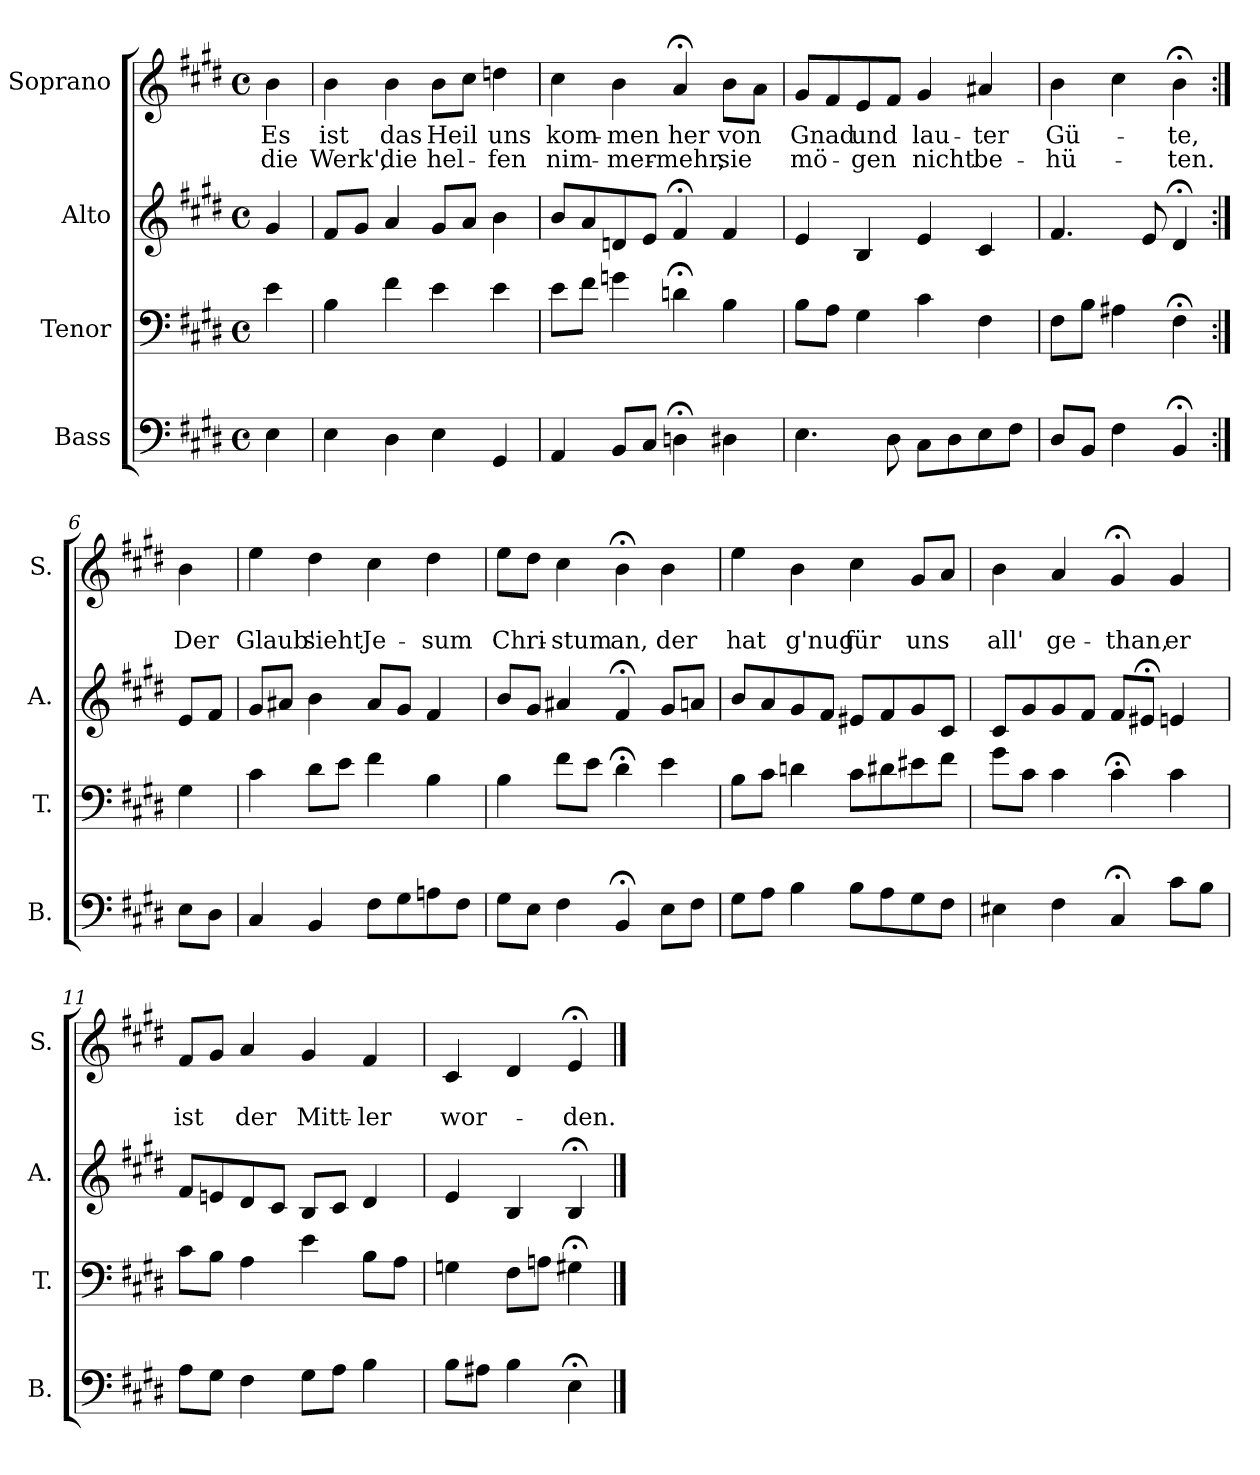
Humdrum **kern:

**kern	**kern	**kern	**kern	**text	**text
*part4	*part3	*part2	*part1	*part1	*part1
*staff4	*staff3	*staff2	*staff1	*staff1	*staff1
*I"Bass	*I"Tenor	*I"Alto	*I"Soprano	*	*
*I'B.	*I'T.	*I'A.	*I'S.	*	*
*clefF4	*clefF4	*clefG2	*clefG2	*	*
*k[f#c#g#d#]	*k[f#c#g#d#]	*k[f#c#g#d#]	*k[f#c#g#d#]	*	*
*E:	*E:	*E:	*E:	*	*
*M4/4	*M4/4	*M4/4	*M4/4	*	*
*met(c)	*met(c)	*met(c)	*met(c)	*	*
=1	=1	=1	=1	=1	=1
!	!	!	!	!LO:LY:b	!LO:LY:b
4E\	4e\	4g#/	4b\	Es	die
=2	=2	=2	=2	=2	=2
!	!	!	!	!LO:LY:b	!LO:LY:b
4E\	4B\	8f#/L	4b\	ist	Werk',
.	.	8g#/J	.	.	.
!	!	!	!	!LO:LY:b	!LO:LY:b
4D#\	4f#\	4a/	4b\	das	die
!	!	!	!	!LO:LY:b	!LO:LY:b
4E\	4e\	8g#/L	8b\L	Heil	hel-
.	.	8a/J	8cc#\J	.	.
!	!	!	!	!LO:LY:b	!LO:LY:b
4GG#/	4e\	4b\	4ddn\	uns	-fen
=3	=3	=3	=3	=3	=3
!	!	!	!	!LO:LY:b	!LO:LY:b
4AA/	8e\L	8b/L	4cc#\	kom-	nim-
.	8f#\J	8a/	.	.	.
!	!	!	!	!LO:LY:b	!LO:LY:b
8BB/L	4gn\	8dn/	4b\	-men	-mer-
8C#/J	.	8e/J	.	.	.
!	!	!	!	!LO:LY:b	!LO:LY:b
4Dn;<\	4dn;<\	4f#;</	4a;</	her	-mehr,
!	!	!	!	!LO:LY:b	!LO:LY:b
4D#X\	4B\	4f#/	8b\L	von	sie
.	.	.	8a\J	.	.
=4	=4	=4	=4	=4	=4
!	!	!	!	!LO:LY:b	!LO:LY:b
4.E\	8B\L	4e/	8g#/L	Gnad	mö-
.	8A\J	.	8f#/	.	.
!	!	!	!	!LO:LY:b	!LO:LY:b
.	4G#\	4B/	8e/	und	-gen
8D#\	.	.	8f#/J	.	.
!	!	!	!	!LO:LY:b	!LO:LY:b
8C#\L	4c#\	4e/	4g#/	lau-	nicht
8D#\	.	.	.	.	.
!	!	!	!	!LO:LY:b	!LO:LY:b
8E\	4F#\	4c#/	4a#X/	-ter	be-
8F#\J	.	.	.	.	.
=5	=5	=5	=5	=5	=5
!	!	!	!	!LO:LY:b	!LO:LY:b
8D#/L	8F#\L	4.f#/	4b\	Gü-	-hü-
8BB/J	8B\J	.	.	.	.
4F#\	4A#X\	.	4cc#\	.	.
.	.	8e/	.	.	.
!	!	!	!	!LO:LY:b	!LO:LY:b
4BB;</	4F#;<\	4d#;</	4b;<\	-te,	-ten.
!!LO:LB:g=z
=6:|!	=6:|!	=6:|!	=6:|!	=6:|!	=6:|!
!	!	!	!	!	!LO:LY:b
8E\L	4G#\	8e/L	4b\	.	Der
8D#\J	.	8f#/J	.	.	.
=7	=7	=7	=7	=7	=7
!	!	!	!	!	!LO:LY:b
4C#/	4c#\	8g#/L	4ee\	.	Glaub'
.	.	8a#X/J	.	.	.
!	!	!	!	!	!LO:LY:b
4BB/	8d#\L	4b\	4dd#\	.	sieht
.	8e\J	.	.	.	.
!	!	!	!	!	!LO:LY:b
8F#\L	4f#\	8a#/L	4cc#\	.	Je-
8G#\	.	8g#/J	.	.	.
!	!	!	!	!	!LO:LY:b
8An\	4B\	4f#/	4dd#\	.	-sum
8F#\J	.	.	.	.	.
=8	=8	=8	=8	=8	=8
!	!	!	!	!	!LO:LY:b
8G#\L	4B\	8b/L	8ee\L	.	Chri-
8E\J	.	8g#/J	8dd#\J	.	.
!	!	!	!	!	!LO:LY:b
4F#\	8f#\L	4a#X/	4cc#\	.	-stum
.	8e\J	.	.	.	.
!	!	!	!	!	!LO:LY:b
4BB;</	4d#;<\	4f#;</	4b;<\	.	an,
!	!	!	!	!	!LO:LY:b
8E\L	4e\	8g#/L	4b\	.	der
8F#\J	.	8an/J	.	.	.
=9	=9	=9	=9	=9	=9
!	!	!	!	!	!LO:LY:b
8G#\L	8B\L	8b/L	4ee\	.	hat
8A\J	8c#\J	8a/	.	.	.
!	!	!	!	!	!LO:LY:b
4B\	4dn\	8g#/	4b\	.	g'nug
.	.	8f#/J	.	.	.
!	!	!	!	!	!LO:LY:b
8B\L	8c#\L	8e#X/L	4cc#\	.	für
8A\	8d#X\	8f#/	.	.	.
!	!	!	!	!	!LO:LY:b
8G#\	8e#X\	8g#/	8g#/L	.	uns
8F#\J	8f#\J	8c#/J	8a/J	.	.
!!LO:PB:g=z
=10	=10	=10	=10	=10	=10
!	!	!	!	!	!LO:LY:b
4E#X\	8g#\L	8c#/L	4b\	.	all'
.	8c#\J	8g#/	.	.	.
!	!	!	!	!	!LO:LY:b
4F#\	4c#\	8g#/	4a/	.	ge-
.	.	8f#/J	.	.	.
!	!	!	!	!	!LO:LY:b
4C#;</	4c#;<\	8f#/L	4g#;</	.	-than,
.	.	8e#X;</J	.	.	.
!	!	!	!	!	!LO:LY:b
8c#\L	4c#\	4en/	4g#/	.	er
8B\J	.	.	.	.	.
=11	=11	=11	=11	=11	=11
!	!	!	!	!	!LO:LY:b
8A\L	8c#\L	8f#/L	8f#/L	.	ist
8G#\J	8B\J	8en/	8g#/J	.	.
!	!	!	!	!	!LO:LY:b
4F#\	4A\	8d#/	4a/	.	der
.	.	8c#/J	.	.	.
!	!	!	!	!	!LO:LY:b
8G#\L	4e\	8B/L	4g#/	.	Mitt-
8A\J	.	8c#/J	.	.	.
!	!	!	!	!	!LO:LY:b
4B\	8B\L	4d#/	4f#/	.	-ler
.	8A\J	.	.	.	.
=12	=12	=12	=12	=12	=12
!	!	!	!	!	!LO:LY:b
8B\L	4Gn\	4e/	4c#/	.	wor-
8A#X\J	.	.	.	.	.
4B\	8F#\L	4B/	4d#/	.	.
.	8An\J	.	.	.	.
!	!	!	!	!	!LO:LY:b
4E;<\	4G#X;<\	4B;</	4e;</	.	-den.
==	==	==	==	==	==
*-	*-	*-	*-	*-	*-
